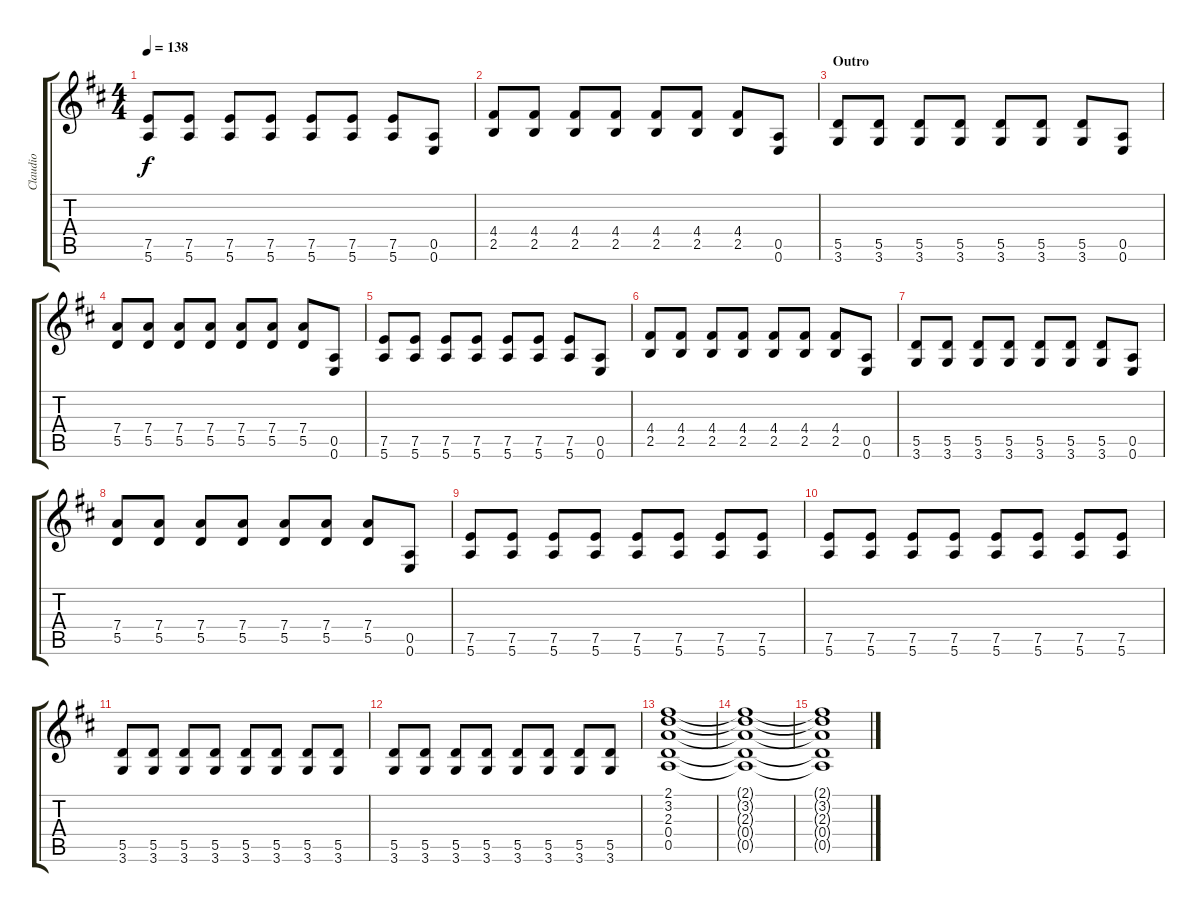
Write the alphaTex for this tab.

\track ("Claudio" "Claudio") {instrument overdrivenguitar}
\staff {score tabs}
\tuning (E4 B3 G3 D3 A2 E2) {hide}
\ts (4 4)
\tempo 138
\clef g2
\ks d
(7.5 5.6).8{dy f} (7.5 5.6).8 (7.5 5.6).8 (7.5 5.6).8 (7.5 5.6).8 (7.5 5.6).8 (7.5 5.6).8 (0.5 0.6).8 |
(4.4 2.5).8 (4.4 2.5).8 (4.4 2.5).8 (4.4 2.5).8 (4.4 2.5).8 (4.4 2.5).8 (4.4 2.5).8 (0.5 0.6).8 |
\section ("" "Outro")
(5.5 3.6).8 (5.5 3.6).8 (5.5 3.6).8 (5.5 3.6).8 (5.5 3.6).8 (5.5 3.6).8 (5.5 3.6).8 (0.5 0.6).8 |
(7.4 5.5).8 (7.4 5.5).8 (7.4 5.5).8 (7.4 5.5).8 (7.4 5.5).8 (7.4 5.5).8 (7.4 5.5).8 (0.5 0.6).8 |
(7.5 5.6).8 (7.5 5.6).8 (7.5 5.6).8 (7.5 5.6).8 (7.5 5.6).8 (7.5 5.6).8 (7.5 5.6).8 (0.5 0.6).8 |
(4.4 2.5).8 (4.4 2.5).8 (4.4 2.5).8 (4.4 2.5).8 (4.4 2.5).8 (4.4 2.5).8 (4.4 2.5).8 (0.5 0.6).8 |
(5.5 3.6).8 (5.5 3.6).8 (5.5 3.6).8 (5.5 3.6).8 (5.5 3.6).8 (5.5 3.6).8 (5.5 3.6).8 (0.5 0.6).8 |
(7.4 5.5).8 (7.4 5.5).8 (7.4 5.5).8 (7.4 5.5).8 (7.4 5.5).8 (7.4 5.5).8 (7.4 5.5).8 (0.5 0.6).8 |
(7.5 5.6).8 (7.5 5.6).8 (7.5 5.6).8 (7.5 5.6).8 (7.5 5.6).8 (7.5 5.6).8 (7.5 5.6).8 (7.5 5.6).8 |
(7.5 5.6).8 (7.5 5.6).8 (7.5 5.6).8 (7.5 5.6).8 (7.5 5.6).8 (7.5 5.6).8 (7.5 5.6).8 (7.5 5.6).8 |
(5.5 3.6).8 (5.5 3.6).8 (5.5 3.6).8 (5.5 3.6).8 (5.5 3.6).8 (5.5 3.6).8 (5.5 3.6).8 (5.5 3.6).8 |
(5.5 3.6).8 (5.5 3.6).8 (5.5 3.6).8 (5.5 3.6).8 (5.5 3.6).8 (5.5 3.6).8 (5.5 3.6).8 (5.5 3.6).8 |
(2.1 3.2 2.3 0.4 0.5).1 |
(2.1{t} 3.2{t} 2.3{t} 0.4{t} 0.5{t}).1 |
(2.1{t} 3.2{t} 2.3{t} 0.4{t} 0.5{t}).1
